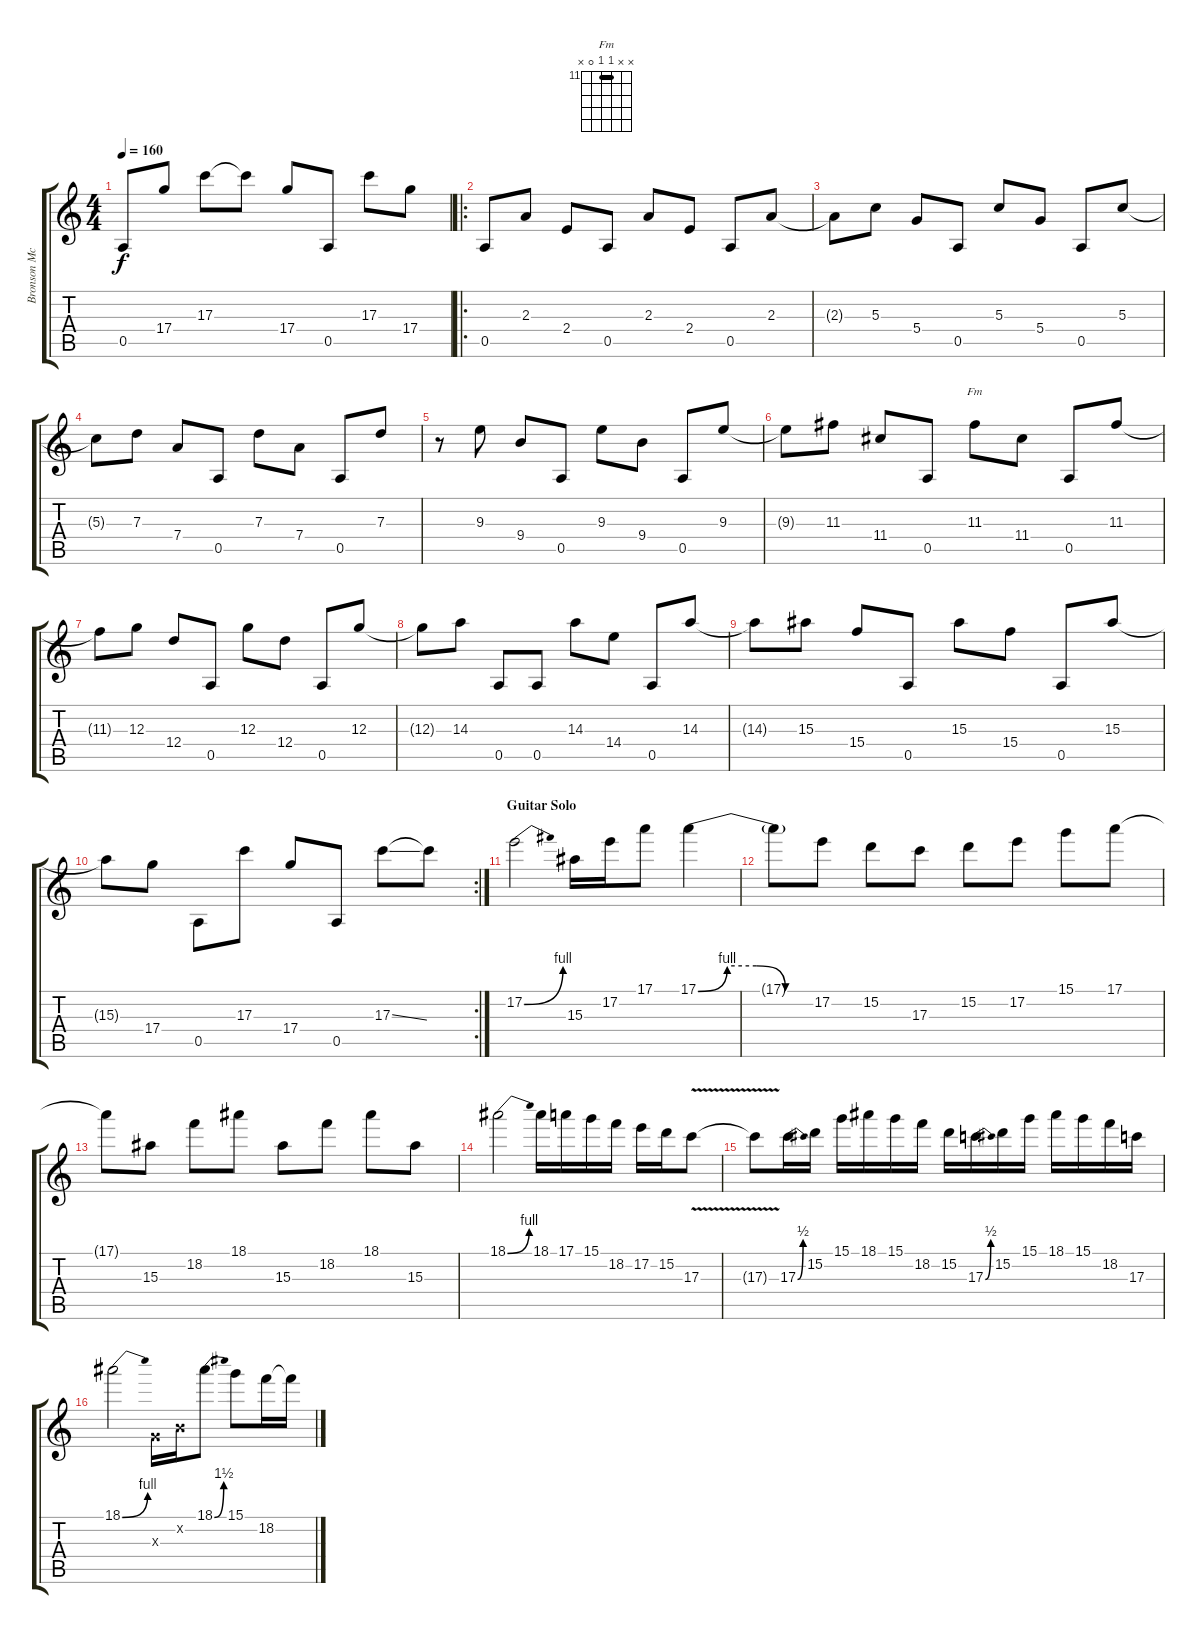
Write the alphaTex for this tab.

\track ("Bronson McDowall (Guitar)" "Bronson Mc") {instrument distortionguitar}
\staff {score tabs}
\tuning (E4 B3 G3 D3 A2 E2) {hide}
\chord ("Fm" x x 11 11 0 x) {firstfret 11 barre 11}
\ts (4 4)
\tempo 160
\clef g2
\ks c
0.5.8{dy f} 17.4.8 17.3.8 17.3{t}.8 17.4.8 0.5.8 17.3.8 17.4.8 |
\ro
0.5.8 2.3.8 2.4.8 0.5.8 2.3.8 2.4.8 0.5.8 2.3.8 |
2.3{t}.8 5.3.8 5.4.8 0.5.8 5.3.8 5.4.8 0.5.8 5.3.8 |
5.3{t}.8 7.3.8 7.4.8 0.5.8 7.3.8 7.4.8 0.5.8 7.3.8 |
r.8 9.3.8 9.4.8 0.5.8 9.3.8 9.4.8 0.5.8 9.3.8 |
9.3{t}.8 11.3.8 11.4.8 0.5.8 11.3.8{ch "Fm"} 11.4.8 0.5.8 11.3.8 |
11.3{t}.8 12.3.8 12.4.8 0.5.8 12.3.8 12.4.8 0.5.8 12.3.8 |
12.3{t}.8 14.3.8 0.5.8 0.5.8 14.3.8 14.4.8 0.5.8 14.3.8 |
14.3{t}.8 15.3.8 15.4.8 0.5.8 15.3.8 15.4.8 0.5.8 15.3.8 |
\rc 2
15.3{t}.8 17.4.8 0.5.8 17.3.8 17.4.8 0.5.8 17.3{ss}.8 17.3{t}.8 |
\section ("" "Guitar Solo")
17.2{be (bend 0 0 60 4)}.2 15.3.16 17.2.16 17.1.8 17.1{be (custom 0 0 15 4 30 4 45 0 60 0)}.4 |
17.1{t}.8 17.2.8 15.2.8 17.3.8 15.2.8 17.2.8 15.1.8 17.1.8 |
17.1{t}.8 15.3.8 18.2.8 18.1.8 15.3.8 18.2.8 18.1.8 15.3.8 |
18.1{be (bend 0 0 60 4)}.2 18.1.16 17.1.16 15.1.16 18.2.16 17.2.16 15.2.16 17.3{v}.8 |
17.3{t}.8 17.3{be (bend 0 0 60 2)}.16 15.2.16 15.1.16 18.1.16 15.1.16 18.2.16 15.2.16 17.3{be (bend 0 0 60 2)}.16 15.2.16 15.1.16 18.1.16 15.1.16 18.2.16 17.3.16 |
18.1{be (bend 0 0 60 4)}.2 0.3{x}.16 0.2{x}.16 18.1{be (bend 0 0 60 6)}.8 15.1.8 18.2.16 18.2{t}.16
